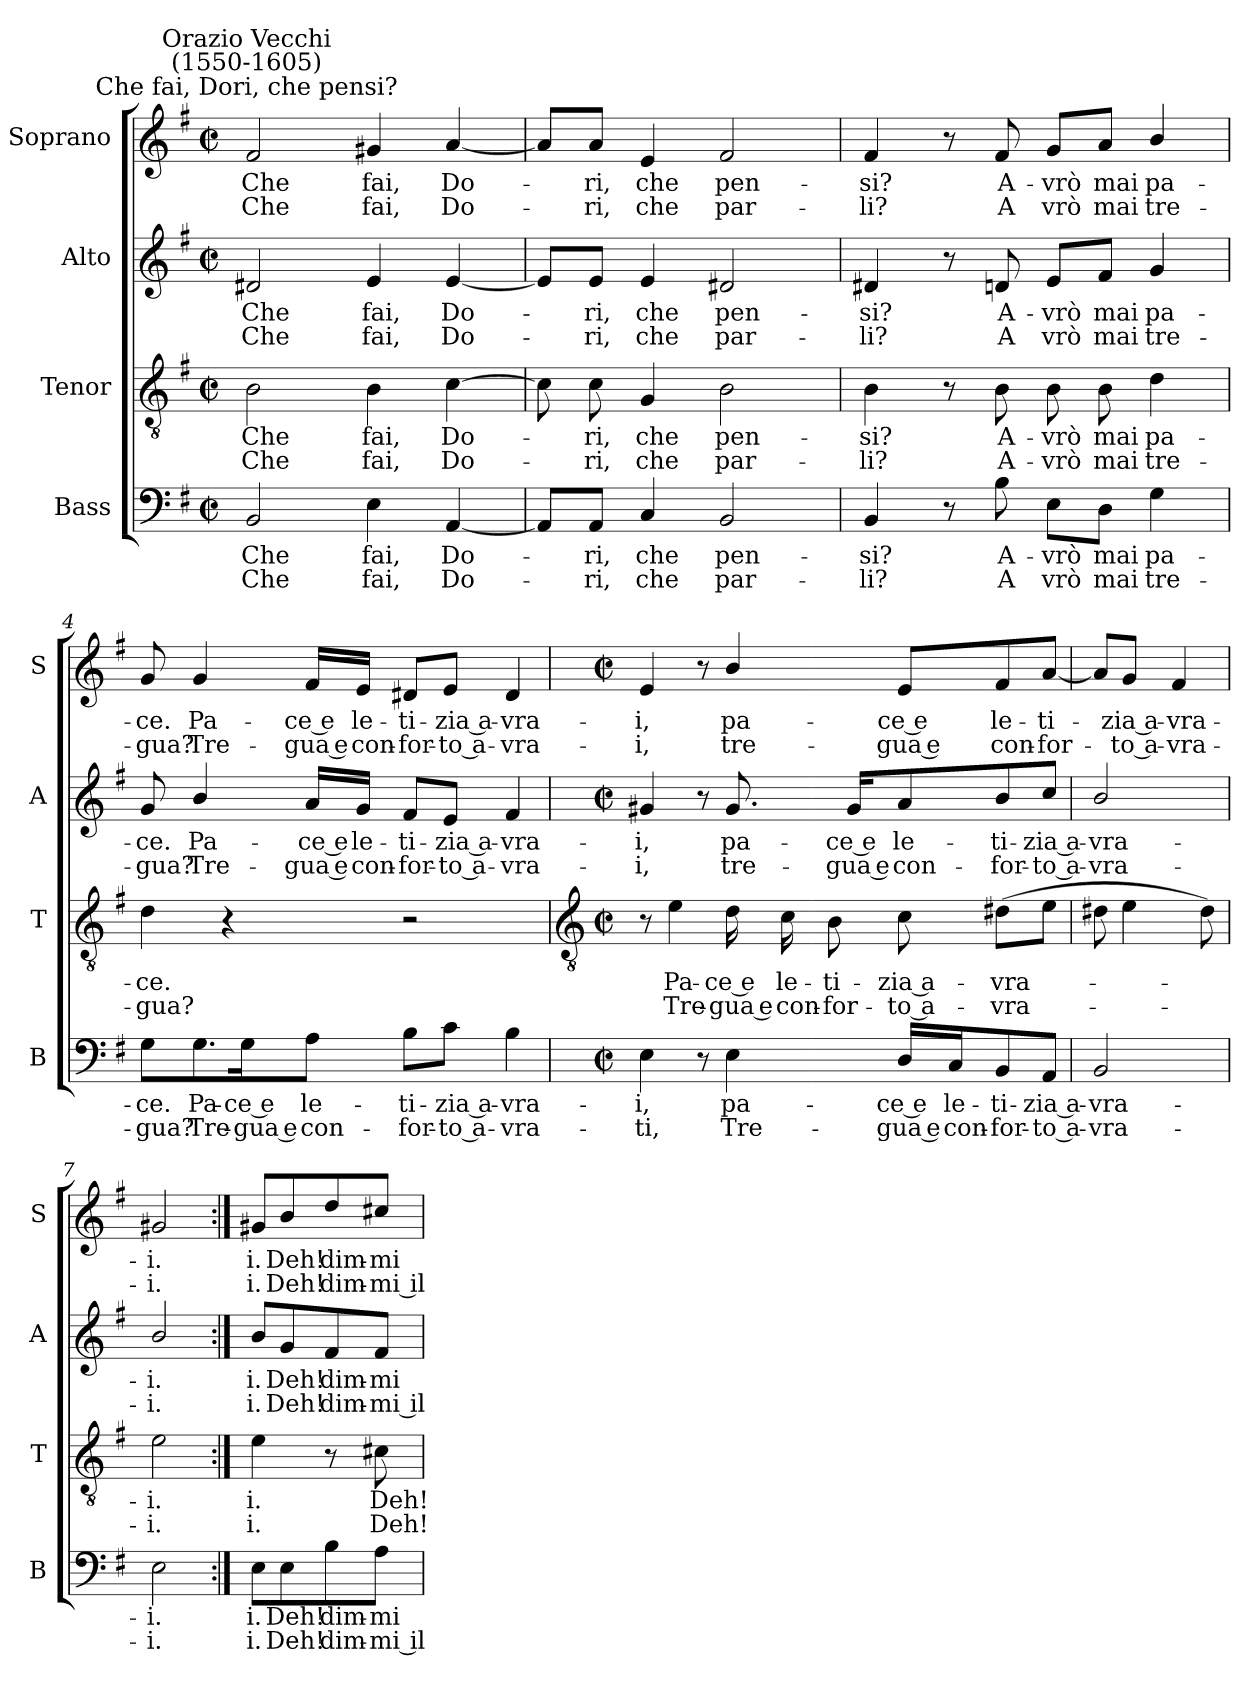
**kern	**text	**text	**kern	**text	**text	**kern	**text	**text	**kern	**text	**text
*part4	*part4	*part4	*part3	*part3	*part3	*part2	*part2	*part2	*part1	*part1	*part1
*staff4	*staff4	*staff4	*staff3	*staff3	*staff3	*staff2	*staff2	*staff2	*staff1	*staff1	*staff1
*I"Bass	*	*	*I"Tenor	*	*	*I"Alto	*	*	*I"Soprano	*	*
*I'B	*	*	*I'T	*	*	*I'A	*	*	*I'S	*	*
*clefF4	*	*	*clefGv2	*	*	*clefG2	*	*	*clefG2	*	*
*k[f#]	*	*	*k[f#]	*	*	*k[f#]	*	*	*k[f#]	*	*
*G:	*	*	*G:	*	*	*G:	*	*	*G:	*	*
*M2/2	*	*	*M2/2	*	*	*M2/2	*	*	*M2/2	*	*
*met(c|)	*	*	*met(c|)	*	*	*met(c|)	*	*	*met(c|)	*	*
=1	=1	=1	=1	=1	=1	=1	=1	=1	=1	=1	=1
!	!	!	!	!	!	!	!	!	!LO:TX:a:cj:t=Che fai, Dori, che pensi?	!	!
!	!	!	!	!	!	!	!	!	!LO:TX:a:cj:t=Orazio Vecchi\n(1550-1605)	!	!
!	!LO:LY:b	!LO:LY:b	!	!LO:LY:b	!LO:LY:b	!	!LO:LY:b	!LO:LY:b	!	!LO:LY:b	!LO:LY:b
2BB	Che	Che	2B	Che	Che	2d#X	Che	Che	2f#	Che	Che
!	!LO:LY:b	!LO:LY:b	!	!LO:LY:b	!LO:LY:b	!	!LO:LY:b	!LO:LY:b	!	!LO:LY:b	!LO:LY:b
4E	fai,	fai,	4B	fai,	fai,	4e	fai,	fai,	4g#X	fai,	fai,
!	!LO:LY:b	!LO:LY:b	!	!LO:LY:b	!LO:LY:b	!	!LO:LY:b	!LO:LY:b	!	!LO:LY:b	!LO:LY:b
[4AA	Do-	Do-	[4c	Do-	Do-	[4e	Do-	Do-	[4a	Do-	Do-
=2	=2	=2	=2	=2	=2	=2	=2	=2	=2	=2	=2
8AA/L]	.	.	8c]	.	.	8e/L]	.	.	8a/L]	.	.
!	!LO:LY:b	!LO:LY:b	!	!LO:LY:b	!LO:LY:b	!	!LO:LY:b	!LO:LY:b	!	!LO:LY:b	!LO:LY:b
8AA/J	ri,	ri,	8c	ri,	ri,	8e/J	ri,	ri,	8a/J	ri,	ri,
!	!LO:LY:b	!LO:LY:b	!	!LO:LY:b	!LO:LY:b	!	!LO:LY:b	!LO:LY:b	!	!LO:LY:b	!LO:LY:b
4C	che	che	4G	che	che	4e	che	che	4e	che	che
!	!LO:LY:b	!LO:LY:b	!	!LO:LY:b	!LO:LY:b	!	!LO:LY:b	!LO:LY:b	!	!LO:LY:b	!LO:LY:b
2BB	pen-	-par-	2B	pen-	-par-	2d#X	pen-	-par-	2f#	pen-	-par-
=3	=3	=3	=3	=3	=3	=3	=3	=3	=3	=3	=3
!	!LO:LY:b	!LO:LY:b	!	!LO:LY:b	!LO:LY:b	!	!LO:LY:b	!LO:LY:b	!	!LO:LY:b	!LO:LY:b
4BB	-si?	li?	4B	-si?	li?	4d#X	-si?	li?	4f#	-si?	li?
8r	.	.	8r	.	.	8r	.	.	8r	.	.
!	!LO:LY:b	!LO:LY:b	!	!LO:LY:b	!LO:LY:b	!	!LO:LY:b	!LO:LY:b	!	!LO:LY:b	!LO:LY:b
8B	A-	-A	8B	A-	-A-	8dn	A-	-A	8f#	A-	-A
!	!LO:LY:b	!LO:LY:b	!	!LO:LY:b	!LO:LY:b	!	!LO:LY:b	!LO:LY:b	!	!LO:LY:b	!LO:LY:b
8E\L	vrò	vrò	8B	-vrò	vrò	8e/L	vrò	vrò	8g/L	vrò	vrò
!	!LO:LY:b	!LO:LY:b	!	!LO:LY:b	!LO:LY:b	!	!LO:LY:b	!LO:LY:b	!	!LO:LY:b	!LO:LY:b
8D\J	mai	mai	8B	mai	mai	8f#/J	mai	mai	8a/J	mai	mai
!	!LO:LY:b	!LO:LY:b	!	!LO:LY:b	!LO:LY:b	!	!LO:LY:b	!LO:LY:b	!	!LO:LY:b	!LO:LY:b
4G	pa-	-tre-	4d	pa-	-tre-	4g	pa-	-tre-	4b/	pa-	-tre-
=4	=4	=4	=4	=4	=4	=4	=4	=4	=4	=4	=4
!	!LO:LY:b	!LO:LY:b	!	!LO:LY:b	!LO:LY:b	!	!LO:LY:b	!LO:LY:b	!	!LO:LY:b	!LO:LY:b
8G\L	-ce.	gua?	4d	-ce.	gua?	8g	-ce.	gua?	8g	-ce.	gua?
!	!LO:LY:b	!LO:LY:b	!	!	!	!	!LO:LY:b	!LO:LY:b	!	!LO:LY:b	!LO:LY:b
8.G\	Pa-	-Tre-	.	.	.	4b/	Pa-	-Tre-	4g	Pa-	-Tre-
.	.	.	4r	.	.	.	.	.	.	.	.
!	!LO:LY:b	!LO:LY:b	!	!	!	!	!	!	!	!	!
16G\K	-ce e	gua e	.	.	.	.	.	.	.	.	.
!	!LO:LY:b	!LO:LY:b	!	!	!	!	!LO:LY:b	!LO:LY:b	!	!LO:LY:b	!LO:LY:b
8A\J	le-	-con-	.	.	.	16a/LL	-ce e	gua e	16f#/LL	-ce e	gua e
!	!	!	!	!	!	!	!LO:LY:b	!LO:LY:b	!	!LO:LY:b	!LO:LY:b
.	.	.	.	.	.	16g/JJ	le-	-con-	16e/JJ	le-	-con-
!	!LO:LY:b	!LO:LY:b	!	!	!	!	!LO:LY:b	!LO:LY:b	!	!LO:LY:b	!LO:LY:b
8B\L	-ti-	-for-	2r	.	.	8f#/L	-ti-	-for-	8d#X/L	-ti-	-for-
!	!LO:LY:b	!LO:LY:b	!	!	!	!	!LO:LY:b	!LO:LY:b	!	!LO:LY:b	!LO:LY:b
8c\J	-zia a-	-to a-	.	.	.	8e/J	-zia a-	-to a-	8e/J	-zia a-	-to a-
!	!LO:LY:b	!LO:LY:b	!	!	!	!	!LO:LY:b	!LO:LY:b	!	!LO:LY:b	!LO:LY:b
4B	-vra-	-vra-	.	.	.	4f#	-vra-	-vra-	4d#	-vra-	-vra-
!!LO:LB:g=z
=5	=5	=5	=5	=5	=5	=5	=5	=5	=5	=5	=5
*	*	*	*clefGv2	*	*	*	*	*	*	*	*
*M2/2	*	*	*M2/2	*	*	*M2/2	*	*	*M2/2	*	*
*met(c|)	*	*	*met(c|)	*	*	*met(c|)	*	*	*met(c|)	*	*
!	!LO:LY:b	!LO:LY:b	!	!	!	!	!LO:LY:b	!LO:LY:b	!	!LO:LY:b	!LO:LY:b
4E	-i,	ti,	8r	.	.	4g#X	-i,	i,	4e	-i,	i,
!	!	!	!	!LO:LY:b	!LO:LY:b	!	!	!	!	!	!
.	.	.	4e	Pa-	-Tre-	.	.	.	.	.	.
8r	.	.	.	.	.	8r	.	.	8r	.	.
!	!LO:LY:b	!LO:LY:b	!	!LO:LY:b	!LO:LY:b	!	!LO:LY:b	!LO:LY:b	!	!LO:LY:b	!LO:LY:b
4E	pa-	-Tre-	16d	-ce e	gua e	8.g#	pa-	-tre-	4b/	pa-	-tre-
!	!	!	!	!LO:LY:b	!LO:LY:b	!	!	!	!	!	!
.	.	.	16c	le-	-con-	.	.	.	.	.	.
!	!	!	!	!LO:LY:b	!LO:LY:b	!	!	!	!	!	!
.	.	.	8B	-ti-	-for-	.	.	.	.	.	.
!	!	!	!	!	!	!	!LO:LY:b	!LO:LY:b	!	!	!
.	.	.	.	.	.	16g#/KL	-ce e	gua e	.	.	.
!	!LO:LY:b	!LO:LY:b	!	!LO:LY:b	!LO:LY:b	!	!LO:LY:b	!LO:LY:b	!	!LO:LY:b	!LO:LY:b
16D/LL	-ce e	gua e	8c	-zia a-	-to a-	8a/	le-	-con-	8e/L	-ce e	gua e
!	!LO:LY:b	!LO:LY:b	!	!	!	!	!	!	!	!	!
16C/J	le-	-con-	.	.	.	.	.	.	.	.	.
!	!LO:LY:b	!LO:LY:b	!	!LO:LY:b	!LO:LY:b	!	!LO:LY:b	!LO:LY:b	!	!LO:LY:b	!LO:LY:b
8BB/	-ti-	-for-	(>8d#XL	-vra-	vra-	8b/	-ti-	-for-	8f#/	le-	-con-
!	!LO:LY:b	!LO:LY:b	!	!	!	!	!LO:LY:b	!LO:LY:b	!	!LO:LY:b	!LO:LY:b
8AA/J	-zia a-	-to a-	8eJ	.	.	8cc/J	-zia a-	-to a-	[8a/J	-ti-	for-
=6	=6	=6	=6	=6	=6	=6	=6	=6	=6	=6	=6
!	!LO:LY:b	!LO:LY:b	!	!	!	!	!LO:LY:b	!LO:LY:b	!	!	!
2BB	-vra-	-vra-	8d#X	.	.	2b/	-vra-	-vra-	8a/L]	.	.
!	!	!	!	!	!	!	!	!	!	!LO:LY:b	!LO:LY:b
.	.	.	4e	.	.	.	.	.	8g/J	zia a-	-to a-
!	!	!	!	!	!	!	!	!	!	!LO:LY:b	!LO:LY:b
.	.	.	.	.	.	.	.	.	4f#	-vra-	-vra-
.	.	.	8d#)	.	.	.	.	.	.	.	.
=7	=7	=7	=7	=7	=7	=7	=7	=7	=7	=7	=7
!	!LO:LY:b	!LO:LY:b	!	!LO:LY:b	!LO:LY:b	!	!LO:LY:b	!LO:LY:b	!	!LO:LY:b	!LO:LY:b
2E	-i.	i.	2e	i.	i.	2b/	-i.	i.	2g#X	-i.	i.
=8:|!	=8:|!	=8:|!	=8:|!	=8:|!	=8:|!	=8:|!	=8:|!	=8:|!	=8:|!	=8:|!	=8:|!
!	!LO:LY:b	!LO:LY:b	!	!LO:LY:b	!LO:LY:b	!	!LO:LY:b	!LO:LY:b	!	!LO:LY:b	!LO:LY:b
8E\L	i.	i.	4e	i.	i.	8b/L	i.	i.	8g#X/L	i.	i.
!	!LO:LY:b	!LO:LY:b	!	!	!	!	!LO:LY:b	!LO:LY:b	!	!LO:LY:b	!LO:LY:b
8E\	Deh!	Deh!	.	.	.	8g/	Deh!	Deh!	8b/	Deh!	Deh!
!	!LO:LY:b	!LO:LY:b	!	!	!	!	!LO:LY:b	!LO:LY:b	!	!LO:LY:b	!LO:LY:b
8B\	dim-	-dim-	8r	.	.	8f#/	dim-	-dim-	8dd/	dim-	-dim-
!	!LO:LY:b	!LO:LY:b	!	!LO:LY:b	!LO:LY:b	!	!LO:LY:b	!LO:LY:b	!	!LO:LY:b	!LO:LY:b
8A\J	-mi	mi il	8c#X	Deh!	Deh!	8f#/J	-mi	mi il	8cc#X/J	-mi	mi il
=	=	=	=	=	=	=	=	=	=	=	=
*-	*-	*-	*-	*-	*-	*-	*-	*-	*-	*-	*-
